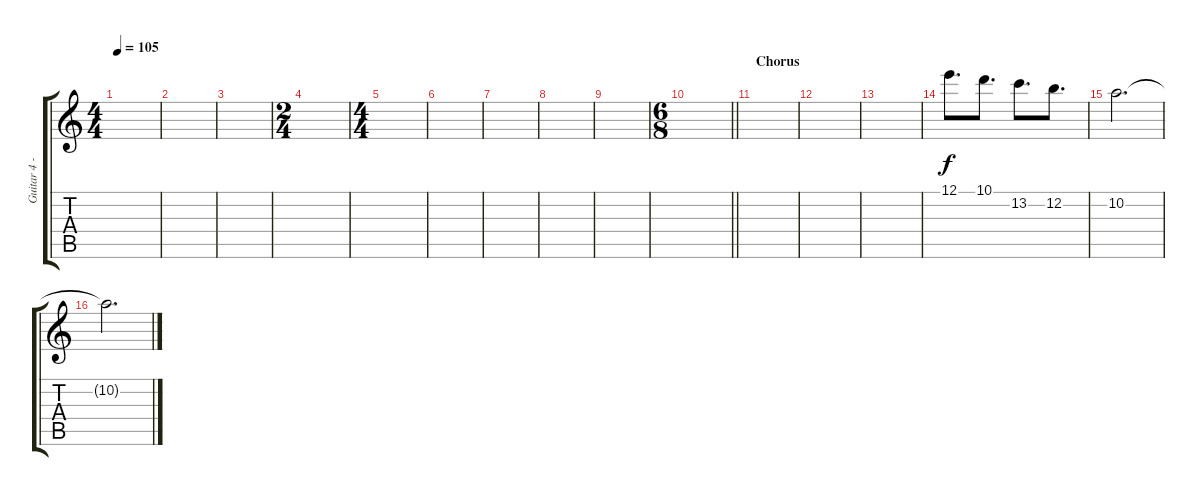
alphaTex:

\track ("Guitar 4 - John" "Guitar 4 -") {instrument overdrivenguitar}
\staff {score tabs}
\tuning (E4 B3 G3 D3 A2 E2) {hide}
\ts (4 4)
\tempo 105
\clef g2
\ks c
|
|
|
\ts (2 4)
|
\ts (4 4)
|
|
|
|
|
\ts (6 8)
\barLineRight lightlight
|
\section ("" "Chorus")
|
|
|
12.1.8{d} 10.1.8{d} 13.2.8{d} 12.2.8{d} |
10.2.2{d} |
10.2{t}.2{d}
